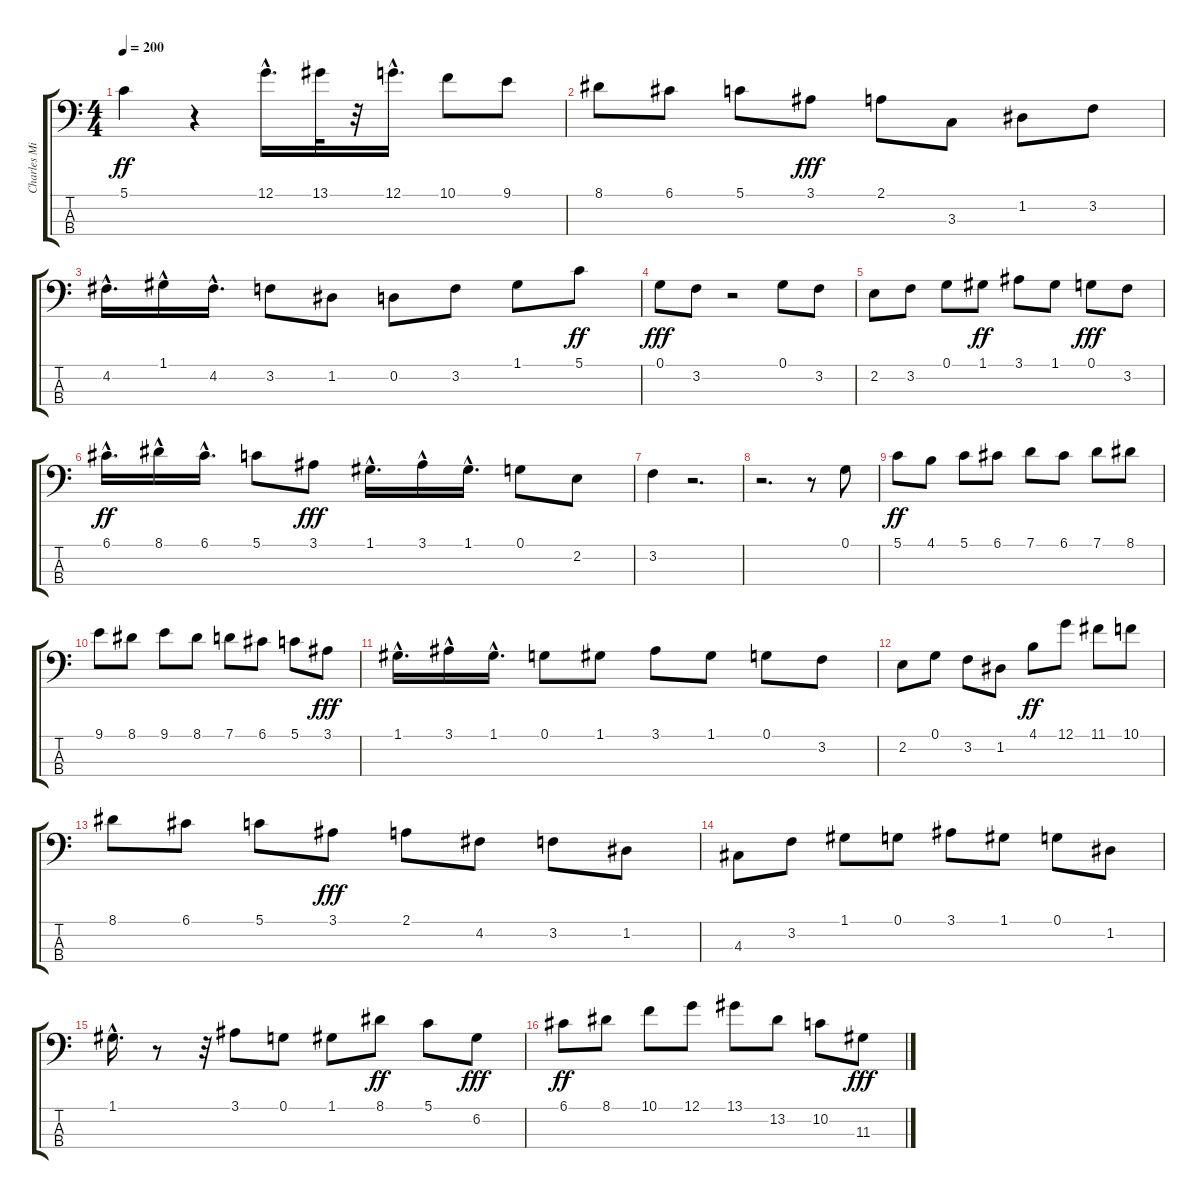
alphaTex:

\track ("Charles Mingus" "Charles Mi") {instrument acousticbass}
\staff {score tabs}
\tuning (G2 D2 A1 E1) {hide}
\ts (4 4)
\tempo 200
\clef f4
\ks c
5.1.4{dy ff} r.4 12.1{hac}.16{d} 13.1.32 r.32 12.1{hac}.16{d} 10.1.8 9.1.8 |
8.1.8 6.1.8 5.1.8 3.1.8{dy fff} 2.1.8 3.3.8 1.2.8 3.2.8 |
4.2{hac}.16{d} 1.1{hac}.16 4.2{hac}.16{d} 3.2.8 1.2.8 0.2.8 3.2.8 1.1.8 5.1.8{dy ff} |
0.1.8{dy fff} 3.2.8 r.2 0.1.8 3.2.8 |
2.2.8 3.2.8 0.1.8 1.1.8{dy ff} 3.1.8 1.1.8 0.1.8{dy fff} 3.2.8 |
6.1{hac}.16{d dy ff} 8.1{hac}.16 6.1{hac}.16{d} 5.1.8 3.1.8{dy fff} 1.1{hac}.16{d} 3.1{hac}.16 1.1{hac}.16{d} 0.1.8 2.2.8 |
3.2.4 r.2{d} |
r.2{d} r.8 0.1.8 |
5.1.8{dy ff} 4.1.8 5.1.8 6.1.8 7.1.8 6.1.8 7.1.8 8.1.8 |
9.1.8 8.1.8 9.1.8 8.1.8 7.1.8 6.1.8 5.1.8 3.1.8{dy fff} |
1.1{hac}.16{d} 3.1{hac}.16 1.1{hac}.16{d} 0.1.8 1.1.8 3.1.8 1.1.8 0.1.8 3.2.8 |
2.2.8 0.1.8 3.2.8 1.2.8 4.1.8{dy ff} 12.1.8 11.1.8 10.1.8 |
8.1.8 6.1.8 5.1.8 3.1.8{dy fff} 2.1.8 4.2.8 3.2.8 1.2.8 |
4.3.8 3.2.8 1.1.8 0.1.8 3.1.8 1.1.8 0.1.8 1.2.8 |
1.1{hac}.16{d} r.8 r.32 3.1.8 0.1.8 1.1.8 8.1.8{dy ff} 5.1.8 6.2.8{dy fff} |
6.1.8{dy ff} 8.1.8 10.1.8 12.1.8 13.1.8 13.2.8 10.2.8 11.3.8{dy fff}
